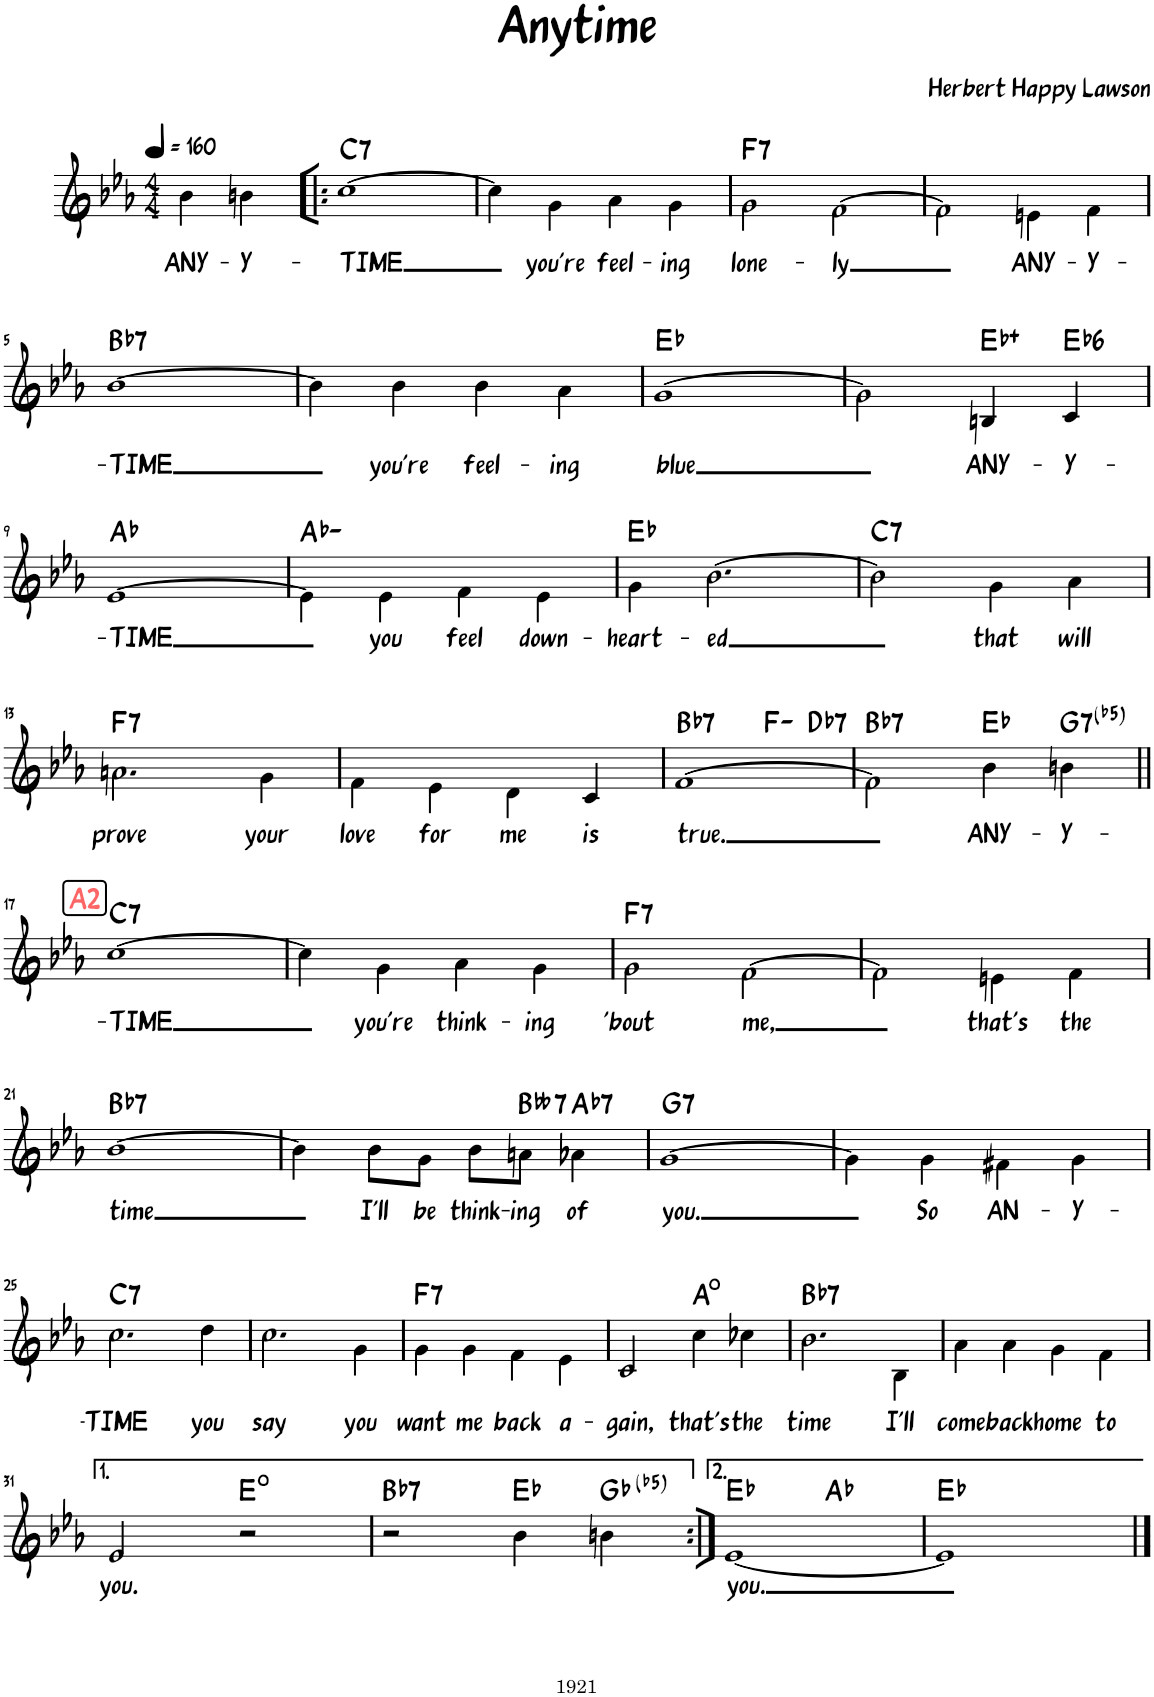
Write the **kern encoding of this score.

**kern	**text	**harte
*part1	*part1	*part1
*staff1	*staff1	*
*I"Piano	*	*
*I'Pno.	*	*
*clefG2	*	*
*k[b-e-a-]	*	*
*M4/4	*	*
*MM160	*	*
=	=	=
!	!LO:LY:b	!
4b-\	ANY-	.
!	!LO:LY:b	!
4bn\	-Y-	.
=1!|:	=1!|:	=1!|:
!	!LO:LY:b	!LO:H:kt=7
[1cc	-TIME	C:7
=2	=2	=2
4cc\]	.	.
!	!LO:LY:b	!
4g\	you're	.
!	!LO:LY:b	!
4a-\	feel-	.
!	!LO:LY:b	!
4g\	-ing	.
=3	=3	=3
!	!LO:LY:b	!LO:H:kt=7
2g\	lone-	F:7
!	!LO:LY:b	!
[2f\	-ly	.
=4	=4	=4
2f\]	.	.
!	!LO:LY:b	!
4en\	ANY-	.
!	!LO:LY:b	!
4f\	-Y-	.
!!LO:LB:g=z
=5	=5	=5
!	!LO:LY:b	!LO:H:kt=7
[1b-	-TIME	Bb:7
=6	=6	=6
4b-\]	.	.
!	!LO:LY:b	!
4b-\	you're	.
!	!LO:LY:b	!
4b-\	feel-	.
!	!LO:LY:b	!
4a-\	-ing	.
=7	=7	=7
!	!LO:LY:b	!
[1g	blue	Eb:maj
=8	=8	=8
2g\]	.	.
!	!LO:LY:b	!
4Bn/	ANY-	Eb:aug
!	!LO:LY:b	!LO:H:kt=6
4c/	-Y-	Eb:maj6
!!LO:LB:g=z
=9	=9	=9
!	!LO:LY:b	!
[1e-	-TIME	Ab:maj
=10	=10	=10
4e-\]	.	Ab:min
!	!LO:LY:b	!
4e-\	you	.
!	!LO:LY:b	!
4f\	feel	.
!	!LO:LY:b	!
4e-\	down-	.
=11	=11	=11
!	!LO:LY:b	!
4g\	-heart-	Eb:maj
!	!LO:LY:b	!
[2.b-\	-ed	.
=12	=12	=12
!	!	!LO:H:kt=7
2b-\]	.	C:7
!	!LO:LY:b	!
4g\	that	.
!	!LO:LY:b	!
4a-\	will	.
!!LO:LB:g=z
=13	=13	=13
!	!LO:LY:b	!LO:H:kt=7
2.an\	prove	F:7
!	!LO:LY:b	!
4g\	your	.
=14	=14	=14
!	!LO:LY:b	!
4f\	love	.
!	!LO:LY:b	!
4e-\	for	.
!	!LO:LY:b	!
4d\	me	.
!	!LO:LY:b	!
4c/	is	.
=15	=15	=15
!	!LO:LY:b	!LO:H:kt=7
*^	*	*
*	*^	*	*
[1f	2ryy	2.ryy	true.	Bb:7
.	2ryy	.	.	F:min
!	!	!	!	!LO:H:kt=7
.	.	4ryy	.	Db:7
=16	=16	=16	=16	=16
!	!	!	!	!LO:H:kt=7
*v	*v	*v	*	*
2f\]	.	Bb:7
!	!LO:LY:b	!
4b-\	ANY-	Eb:maj
!	!LO:LY:b	!LO:H:kt=7
4bn\	-Y-	G:(3,b5,b7)
!!LO:LB:g=z
!!LO:REH:place=s1:a:B:rj:color=#FD6666:fs=14:t=A2
=17||	=17||	=17||
!	!LO:LY:b	!LO:H:kt=7
[1cc	-TIME	C:7
=18	=18	=18
4cc\]	.	.
!	!LO:LY:b	!
4g\	you're	.
!	!LO:LY:b	!
4a-\	think-	.
!	!LO:LY:b	!
4g\	-ing	.
=19	=19	=19
!	!LO:LY:b	!LO:H:kt=7
2g\	'bout	F:7
!	!LO:LY:b	!
[2f\	me,	.
=20	=20	=20
2f\]	.	.
!	!LO:LY:b	!
4en\	that's	.
!	!LO:LY:b	!
4f\	the	.
!!LO:LB:g=z
=21	=21	=21
!	!LO:LY:b	!LO:H:kt=7
[1b-	time	Bb:7
=22	=22	=22
4b-\]	.	.
!	!LO:LY:b	!
8b-\L	I'll	.
!	!LO:LY:b	!
8g\J	be	.
!	!LO:LY:b	!
8b-\L	think-	.
!	!LO:LY:b	!LO:H:kt=7
8an\J	-ing	Bbb:7
!	!LO:LY:b	!LO:H:kt=7
4a-X\	of	Ab:7
=23	=23	=23
!	!LO:LY:b	!LO:H:kt=7
[1g	you.	G:7
=24	=24	=24
4g\]	.	.
!	!LO:LY:b	!
4g\	So	.
!	!LO:LY:b	!
4f#X\	AN-	.
!	!LO:LY:b	!
4g\	-Y-	.
!!LO:LB:g=z
=25	=25	=25
!	!LO:LY:b	!LO:H:kt=7
2.cc\	-TIME	C:7
!	!LO:LY:b	!
4dd\	you	.
=26	=26	=26
!	!LO:LY:b	!
2.cc\	say	.
!	!LO:LY:b	!
4g\	you	.
=27	=27	=27
!	!LO:LY:b	!LO:H:kt=7
4g\	want	F:7
!	!LO:LY:b	!
4g\	me	.
!	!LO:LY:b	!
4f\	back	.
!	!LO:LY:b	!
4e-\	a-	.
=28	=28	=28
!	!LO:LY:b	!
2c/	-gain,	.
!	!LO:LY:b	!
4cc\	that's	A:dim
!	!LO:LY:b	!
4cc-X\	the	.
=29	=29	=29
!	!LO:LY:b	!LO:H:kt=7
2.b-\	time	Bb:7
!	!LO:LY:b	!
4B-\	I'll	.
=30	=30	=30
!	!LO:LY:b	!
4a-\	come	.
!	!LO:LY:b	!
4a-\	back	.
!	!LO:LY:b	!
4g\	home	.
!	!LO:LY:b	!
4f\	to	.
!!LO:LB:g=z
=31	=31	=31
!	!LO:LY:b	!
2e-/	you.	.
2r	.	E:dim
=32	=32	=32
!	!	!LO:H:kt=7
2r	.	Bb:7
4b-\	.	Eb:maj
4bn\	.	Gb:(3,b5)
=33:|!	=33:|!	=33:|!
!	!LO:LY:b	!
*^	*	*
[1e-	2ryy	you.	Eb:maj
.	2ryy	.	Ab:maj
*v	*v	*	*
=34	=34	=34
1e-]	.	Eb:maj
==	==	==
*-	*-	*-
